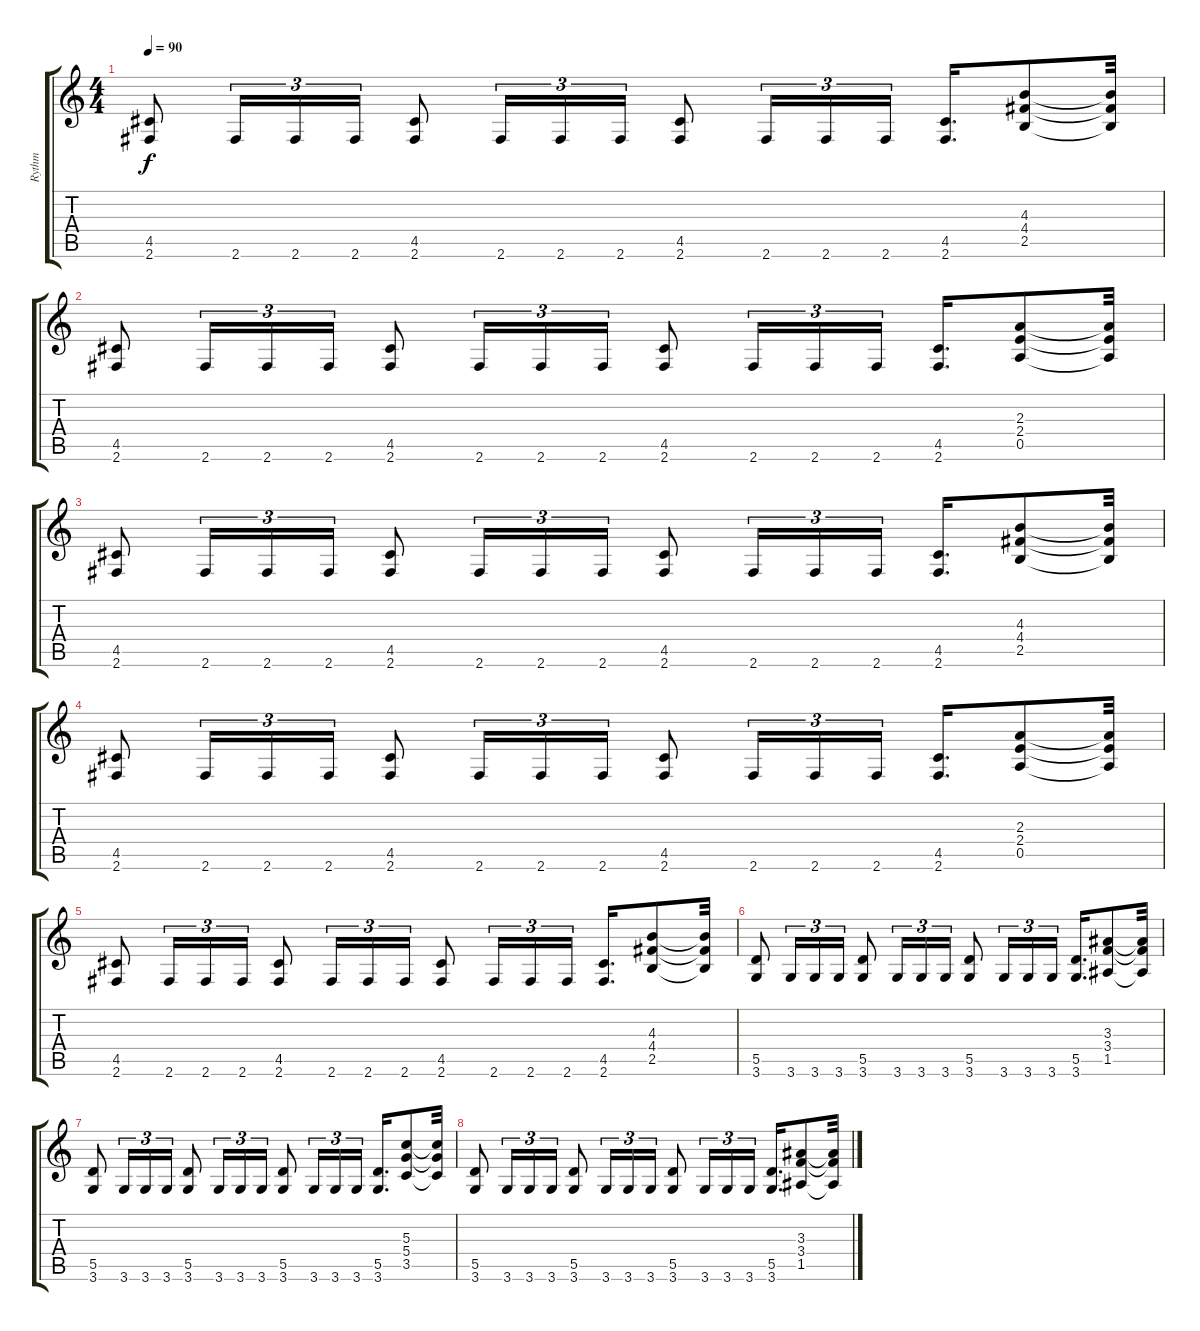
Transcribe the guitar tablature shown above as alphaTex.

\track ("Rythm" "Rythm") {instrument distortionguitar}
\staff {score tabs}
\tuning (E4 B3 G3 D3 A2 E2) {hide}
\ts (4 4)
\tempo 90
\clef g2
\ks c
(4.5 2.6).8{dy f} 2.6.16{tu (3 2)} 2.6.16{tu (3 2)} 2.6.16{tu (3 2)} (4.5 2.6).8 2.6.16{tu (3 2)} 2.6.16{tu (3 2)} 2.6.16{tu (3 2)} (4.5 2.6).8 2.6.16{tu (3 2)} 2.6.16{tu (3 2)} 2.6.16{tu (3 2)} (4.5 2.6).16{d} (4.3 4.4 2.5).8 (4.3{t} 4.4{t} 2.5{t}).32 |
(4.5 2.6).8 2.6.16{tu (3 2)} 2.6.16{tu (3 2)} 2.6.16{tu (3 2)} (4.5 2.6).8 2.6.16{tu (3 2)} 2.6.16{tu (3 2)} 2.6.16{tu (3 2)} (4.5 2.6).8 2.6.16{tu (3 2)} 2.6.16{tu (3 2)} 2.6.16{tu (3 2)} (4.5 2.6).16{d} (2.3 2.4 0.5).8 (2.3{t} 2.4{t} 0.5{t}).32 |
(4.5 2.6).8 2.6.16{tu (3 2)} 2.6.16{tu (3 2)} 2.6.16{tu (3 2)} (4.5 2.6).8 2.6.16{tu (3 2)} 2.6.16{tu (3 2)} 2.6.16{tu (3 2)} (4.5 2.6).8 2.6.16{tu (3 2)} 2.6.16{tu (3 2)} 2.6.16{tu (3 2)} (4.5 2.6).16{d} (4.3 4.4 2.5).8 (4.3{t} 4.4{t} 2.5{t}).32 |
(4.5 2.6).8 2.6.16{tu (3 2)} 2.6.16{tu (3 2)} 2.6.16{tu (3 2)} (4.5 2.6).8 2.6.16{tu (3 2)} 2.6.16{tu (3 2)} 2.6.16{tu (3 2)} (4.5 2.6).8 2.6.16{tu (3 2)} 2.6.16{tu (3 2)} 2.6.16{tu (3 2)} (4.5 2.6).16{d} (2.3 2.4 0.5).8 (2.3{t} 2.4{t} 0.5{t}).32 |
(4.5 2.6).8 2.6.16{tu (3 2)} 2.6.16{tu (3 2)} 2.6.16{tu (3 2)} (4.5 2.6).8 2.6.16{tu (3 2)} 2.6.16{tu (3 2)} 2.6.16{tu (3 2)} (4.5 2.6).8 2.6.16{tu (3 2)} 2.6.16{tu (3 2)} 2.6.16{tu (3 2)} (4.5 2.6).16{d} (4.3 4.4 2.5).8 (4.3{t} 4.4{t} 2.5{t}).32 |
(5.5 3.6).8 3.6.16{tu (3 2)} 3.6.16{tu (3 2)} 3.6.16{tu (3 2)} (5.5 3.6).8 3.6.16{tu (3 2)} 3.6.16{tu (3 2)} 3.6.16{tu (3 2)} (5.5 3.6).8 3.6.16{tu (3 2)} 3.6.16{tu (3 2)} 3.6.16{tu (3 2)} (5.5 3.6).16{d} (3.3 3.4 1.5).8 (3.3{t} 3.4{t} 1.5{t}).32 |
(5.5 3.6).8 3.6.16{tu (3 2)} 3.6.16{tu (3 2)} 3.6.16{tu (3 2)} (5.5 3.6).8 3.6.16{tu (3 2)} 3.6.16{tu (3 2)} 3.6.16{tu (3 2)} (5.5 3.6).8 3.6.16{tu (3 2)} 3.6.16{tu (3 2)} 3.6.16{tu (3 2)} (5.5 3.6).16{d} (5.3 5.4 3.5).8 (5.3{t} 5.4{t} 3.5{t}).32 |
(5.5 3.6).8 3.6.16{tu (3 2)} 3.6.16{tu (3 2)} 3.6.16{tu (3 2)} (5.5 3.6).8 3.6.16{tu (3 2)} 3.6.16{tu (3 2)} 3.6.16{tu (3 2)} (5.5 3.6).8 3.6.16{tu (3 2)} 3.6.16{tu (3 2)} 3.6.16{tu (3 2)} (5.5 3.6).16{d} (3.3 3.4 1.5).8 (3.3{t} 3.4{t} 1.5{t}).32
